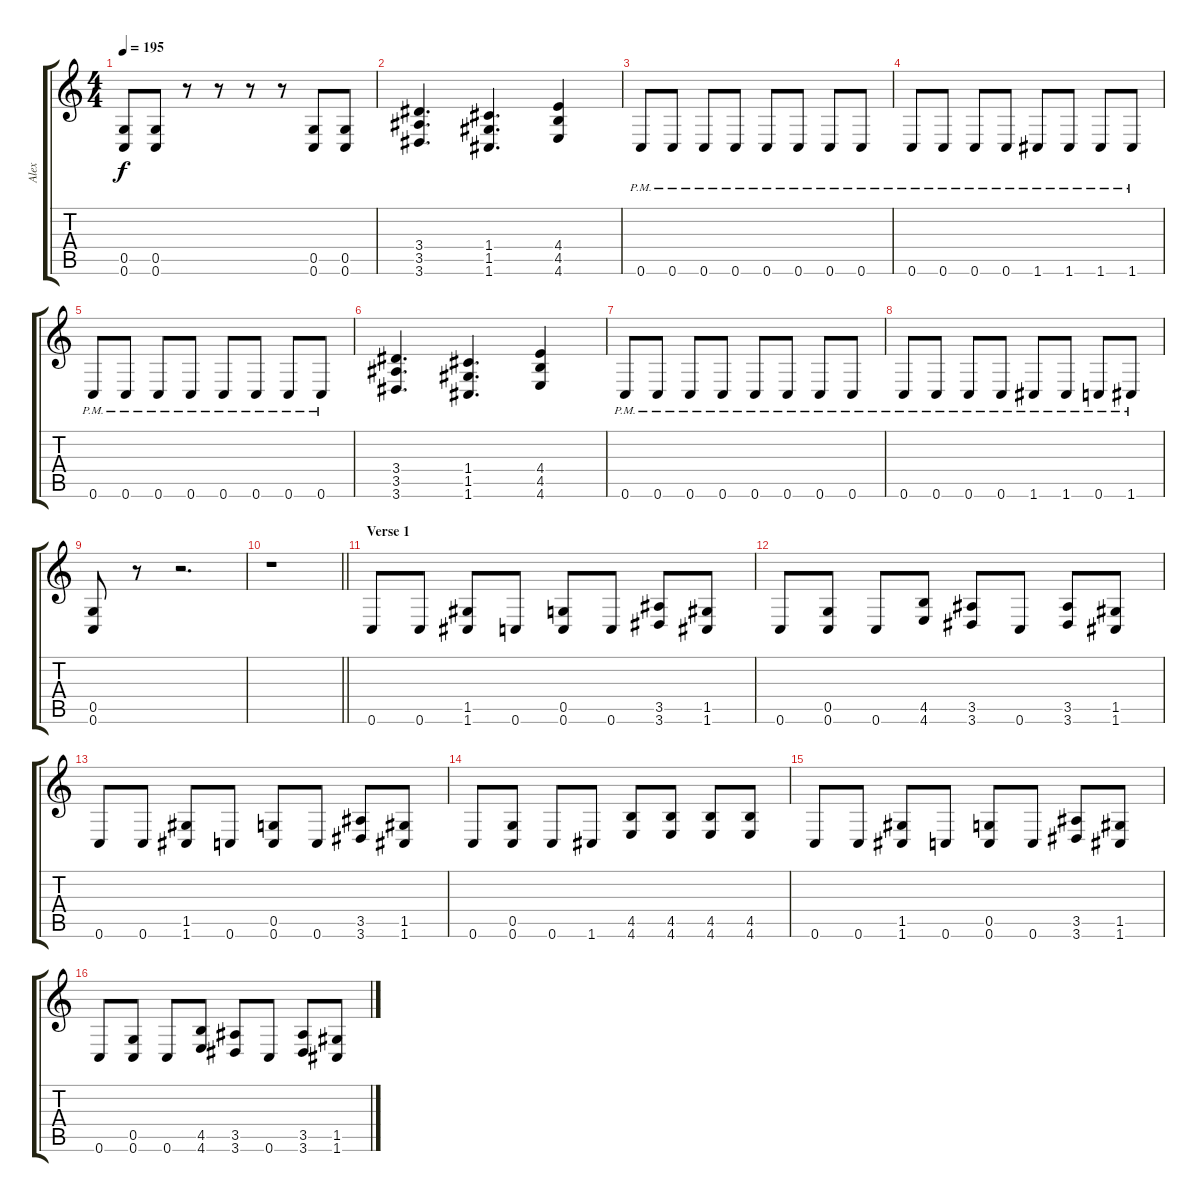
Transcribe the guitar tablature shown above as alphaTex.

\track ("Alex" "Alex") {instrument distortionguitar}
\staff {score tabs}
\tuning (D4 A3 F3 C3 G2 C2) {hide}
\ts (4 4)
\tempo 195
\clef g2
\ks c
(0.5 0.6).8{dy f} (0.5 0.6).8 r.8 r.8 r.8 r.8 (0.5 0.6).8 (0.5 0.6).8 |
(3.4 3.5 3.6).4{d} (1.4 1.5 1.6).4{d} (4.4 4.5 4.6).4 |
0.6{pm}.8 0.6{pm}.8 0.6{pm}.8 0.6{pm}.8 0.6{pm}.8 0.6{pm}.8 0.6{pm}.8 0.6{pm}.8 |
0.6{pm}.8 0.6{pm}.8 0.6{pm}.8 0.6{pm}.8 1.6{pm}.8 1.6{pm}.8 1.6{pm}.8 1.6{pm}.8 |
0.6{pm}.8 0.6{pm}.8 0.6{pm}.8 0.6{pm}.8 0.6{pm}.8 0.6{pm}.8 0.6{pm}.8 0.6{pm}.8 |
(3.4 3.5 3.6).4{d} (1.4 1.5 1.6).4{d} (4.4 4.5 4.6).4 |
0.6{pm}.8 0.6{pm}.8 0.6{pm}.8 0.6{pm}.8 0.6{pm}.8 0.6{pm}.8 0.6{pm}.8 0.6{pm}.8 |
0.6{pm}.8 0.6{pm}.8 0.6{pm}.8 0.6{pm}.8 1.6{pm}.8 1.6{pm}.8 0.6{pm}.8 1.6{pm}.8 |
(0.5 0.6).8 r.8 r.2{d} |
\barLineRight lightlight
r.1 |
\section ("" "Verse 1")
0.6.8 0.6.8 (1.5 1.6).8 0.6.8 (0.5 0.6).8 0.6.8 (3.5 3.6).8 (1.5 1.6).8 |
0.6.8 (0.5 0.6).8 0.6.8 (4.5 4.6).8 (3.5 3.6).8 0.6.8 (3.5 3.6).8 (1.5 1.6).8 |
0.6.8 0.6.8 (1.5 1.6).8 0.6.8 (0.5 0.6).8 0.6.8 (3.5 3.6).8 (1.5 1.6).8 |
0.6.8 (0.5 0.6).8 0.6.8 1.6.8 (4.5 4.6).8 (4.5 4.6).8 (4.5 4.6).8 (4.5 4.6).8 |
0.6.8 0.6.8 (1.5 1.6).8 0.6.8 (0.5 0.6).8 0.6.8 (3.5 3.6).8 (1.5 1.6).8 |
0.6.8 (0.5 0.6).8 0.6.8 (4.5 4.6).8 (3.5 3.6).8 0.6.8 (3.5 3.6).8 (1.5 1.6).8
